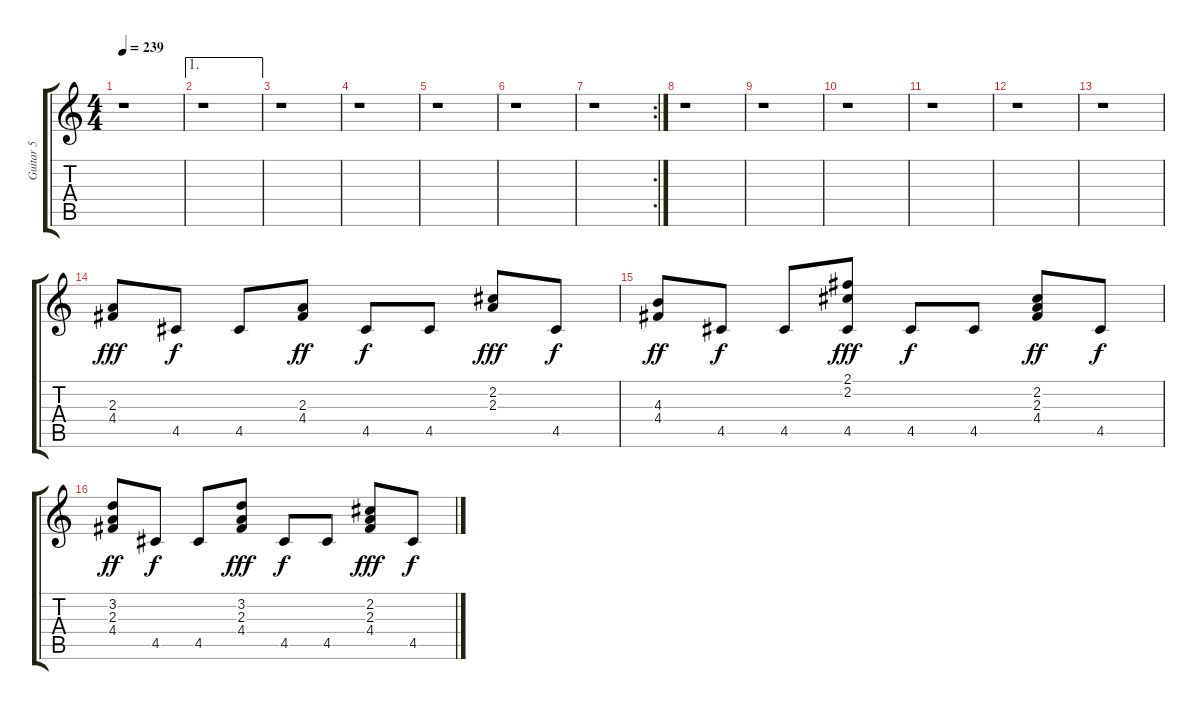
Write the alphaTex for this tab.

\track ("Guitar 5" "Guitar 5") {instrument distortionguitar}
\staff {score tabs}
\tuning (E4 B3 G3 D3 A2 E2) {hide}
\ts (4 4)
\tempo 239
\clef g2
\ks c
r.1{dy ff} |
\ae 1
r.1 |
r.1 |
r.1 |
r.1 |
r.1 |
\rc 2
r.1 |
r.1 |
r.1 |
r.1 |
r.1 |
r.1 |
r.1 |
(2.3 4.4).8{dy fff} 4.5.8{dy f} 4.5.8 (2.3 4.4).8{dy ff} 4.5.8{dy f} 4.5.8 (2.2 2.3).8{dy fff} 4.5.8{dy f} |
(4.3 4.4).8{dy ff} 4.5.8{dy f} 4.5.8 (2.1 2.2 4.5).8{dy fff} 4.5.8{dy f} 4.5.8 (2.2 2.3 4.4).8{dy ff} 4.5.8{dy f} |
(3.2 2.3 4.4).8{dy ff} 4.5.8{dy f} 4.5.8 (3.2 2.3 4.4).8{dy fff} 4.5.8{dy f} 4.5.8 (2.2 2.3 4.4).8{dy fff} 4.5.8{dy f}
